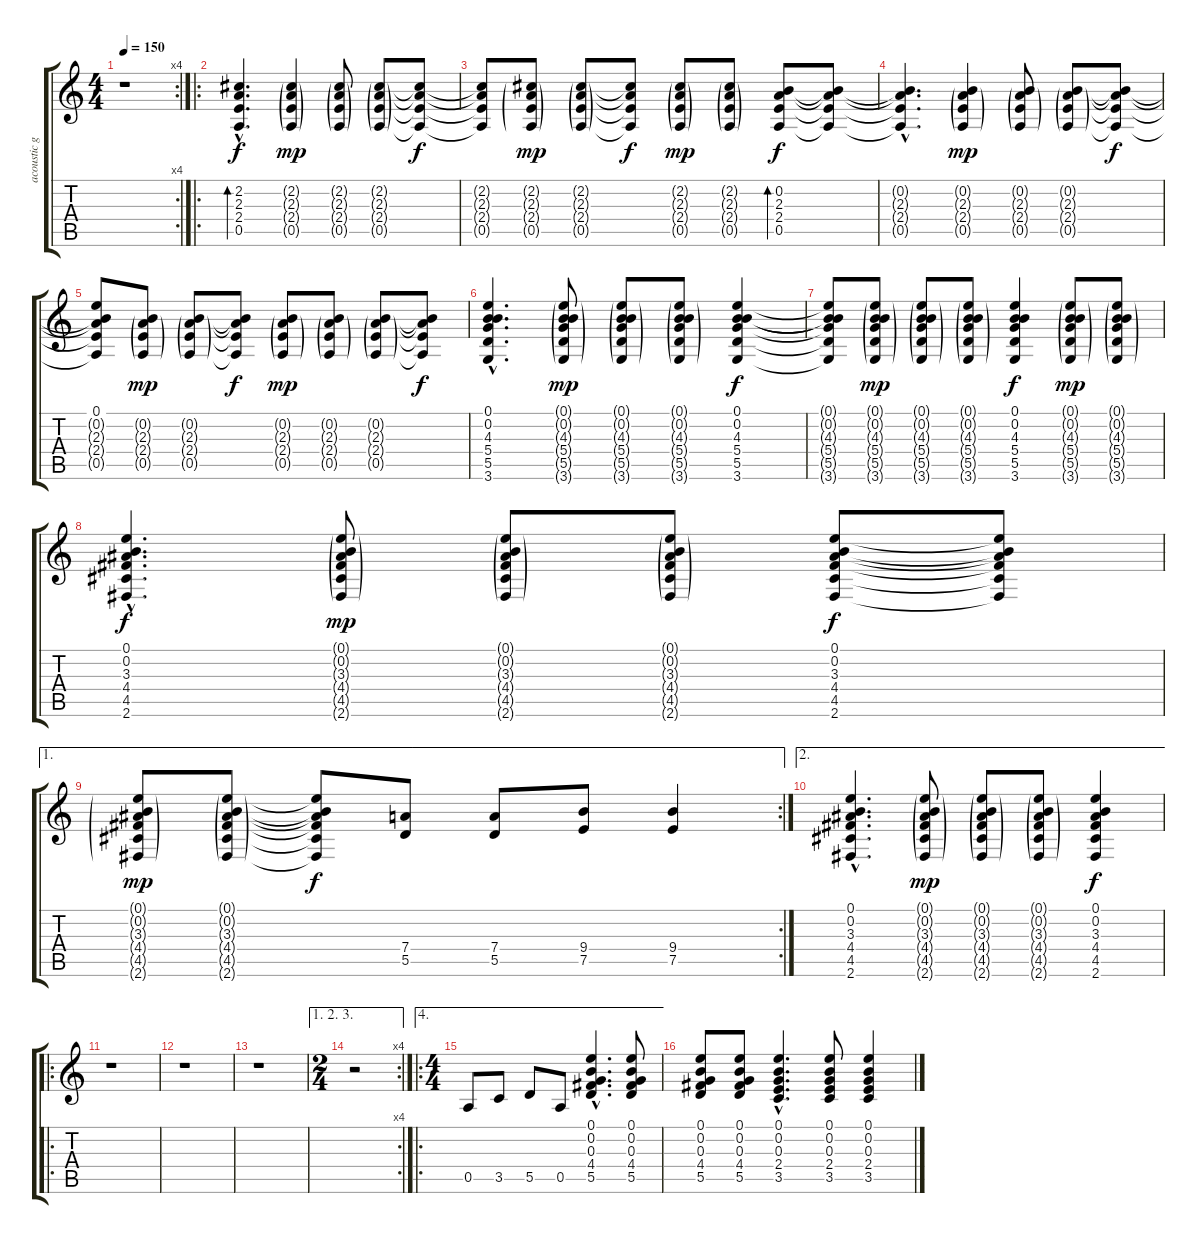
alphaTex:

\track ("acoustic guitar" "acoustic g") {instrument acousticguitarsteel}
\staff {score tabs}
\tuning (E4 B3 G3 D3 A2 E2) {hide}
\rc 4
\ts (4 4)
\tempo 150
\clef g2
\ks c
r.1{dy f} |
\ro
(2.2{hac} 2.3{hac} 2.4{hac} 0.5{hac}).4{d bd 120} (2.2{g} 2.3{g} 2.4{g} 0.5{g}).4{dy mp} (2.2{g} 2.3{g} 2.4{g} 0.5{g}).8 (2.2{g} 2.3{g} 2.4{g} 0.5{g}).8 (2.2{t} 2.3{t} 2.4{t} 0.5{t}).8{dy f} |
(2.2{t} 2.3{t} 2.4{t} 0.5{t}).8 (2.2{g} 2.3{g} 2.4{g} 0.5{g}).8{dy mp} (2.2{g} 2.3{g} 2.4{g} 0.5{g}).8 (2.2{t} 2.3{t} 2.4{t} 0.5{t}).8{dy f} (2.2{g} 2.3{g} 2.4{g} 0.5{g}).8{dy mp} (2.2{g} 2.3{g} 2.4{g} 0.5{g}).8 (0.2 2.3 2.4 0.5).8{bd 60 dy f} (0.2{t} 2.3{t} 2.4{t} 0.5{t}).8 |
(0.2{hac t} 2.3{hac t} 2.4{hac t} 0.5{hac t}).4{d} (0.2{g} 2.3{g} 2.4{g} 0.5{g}).4{dy mp} (0.2{g} 2.3{g} 2.4{g} 0.5{g}).8 (0.2{g} 2.3{g} 2.4{g} 0.5{g}).8 (0.2{t} 2.3{t} 2.4{t} 0.5{t}).8{dy f} |
(0.1 0.2{t} 2.3{t} 2.4{t} 0.5{t}).8 (0.2{g} 2.3{g} 2.4{g} 0.5{g}).8{dy mp} (0.2{g} 2.3{g} 2.4{g} 0.5{g}).8 (0.2{t} 2.3{t} 2.4{t} 0.5{t}).8{dy f} (0.2{g} 2.3{g} 2.4{g} 0.5{g}).8{dy mp} (0.2{g} 2.3{g} 2.4{g} 0.5{g}).8 (0.2{g} 2.3{g} 2.4{g} 0.5{g}).8 (0.2{t} 2.3{t} 2.4{t} 0.5{t}).8{dy f} |
(0.1{hac} 0.2{hac} 4.3{hac} 5.4{hac} 5.5{hac} 3.6{hac}).4{d} (0.1{g} 0.2{g} 4.3{g} 5.4{g} 5.5{g} 3.6{g}).8{dy mp} (0.1{g} 0.2{g} 4.3{g} 5.4{g} 5.5{g} 3.6{g}).8 (0.1{g} 0.2{g} 4.3{g} 5.4{g} 5.5{g} 3.6{g}).8 (0.1 0.2 4.3 5.4 5.5 3.6).4{dy f} |
(0.1{t} 0.2{t} 4.3{t} 5.4{t} 5.5{t} 3.6{t}).8 (0.1{g} 0.2{g} 4.3{g} 5.4{g} 5.5{g} 3.6{g}).8{dy mp} (0.1{g} 0.2{g} 4.3{g} 5.4{g} 5.5{g} 3.6{g}).8 (0.1{g} 0.2{g} 4.3{g} 5.4{g} 5.5{g} 3.6{g}).8 (0.1 0.2 4.3 5.4 5.5 3.6).4{dy f} (0.1{g} 0.2{g} 4.3{g} 5.4{g} 5.5{g} 3.6{g}).8{dy mp} (0.1{g} 0.2{g} 4.3{g} 5.4{g} 5.5{g} 3.6{g}).8 |
(0.1{hac} 0.2{hac} 3.3{hac} 4.4{hac} 4.5{hac} 2.6{hac}).4{d dy f} (0.1{g} 0.2{g} 3.3{g} 4.4{g} 4.5{g} 2.6{g}).8{dy mp} (0.1{g} 0.2{g} 3.3{g} 4.4{g} 4.5{g} 2.6{g}).8 (0.1{g} 0.2{g} 3.3{g} 4.4{g} 4.5{g} 2.6{g}).8 (0.1 0.2 3.3 4.4 4.5 2.6).8{dy f} (0.1{t} 0.2{t} 3.3{t} 4.4{t} 4.5{t} 2.6{t}).8 |
\ae 1
\rc 2
(0.1{g} 0.2{g} 3.3{g} 4.4{g} 4.5{g} 2.6{g}).8{dy mp} (0.1{g} 0.2{g} 3.3{g} 4.4{g} 4.5{g} 2.6{g}).8 (0.1{t} 0.2{t} 3.3{t} 4.4{t} 4.5{t} 2.6{t}).8{dy f} (7.4 5.5).8 (7.4 5.5).8 (9.4 7.5).8 (9.4 7.5).4 |
\ae 2
(0.1{hac} 0.2{hac} 3.3{hac} 4.4{hac} 4.5{hac} 2.6{hac}).4{d} (0.1{g} 0.2{g} 3.3{g} 4.4{g} 4.5{g} 2.6{g}).8{dy mp} (0.1{g} 0.2{g} 3.3{g} 4.4{g} 4.5{g} 2.6{g}).8 (0.1{g} 0.2{g} 3.3{g} 4.4{g} 4.5{g} 2.6{g}).8 (0.1 0.2 3.3 4.4 4.5 2.6).4{dy f} |
\ro
r.1 |
r.1 |
r.1 |
\ae (1 2 3)
\rc 4
\ts (2 4)
r.2 |
\ae 4
\ro
\ts (4 4)
0.5.8 3.5.8 5.5.8 0.5.8 (0.1{hac} 0.2{hac} 0.3{hac} 4.4{hac} 5.5{hac}).4{d} (0.1 0.2 0.3 4.4 5.5).8 |
(0.1 0.2 0.3 4.4 5.5).8 (0.1 0.2 0.3 4.4 5.5).8 (0.1{hac} 0.2{hac} 0.3{hac} 2.4{hac} 3.5{hac}).4{d} (0.1 0.2 0.3 2.4 3.5).8 (0.1 0.2 0.3 2.4 3.5).4
